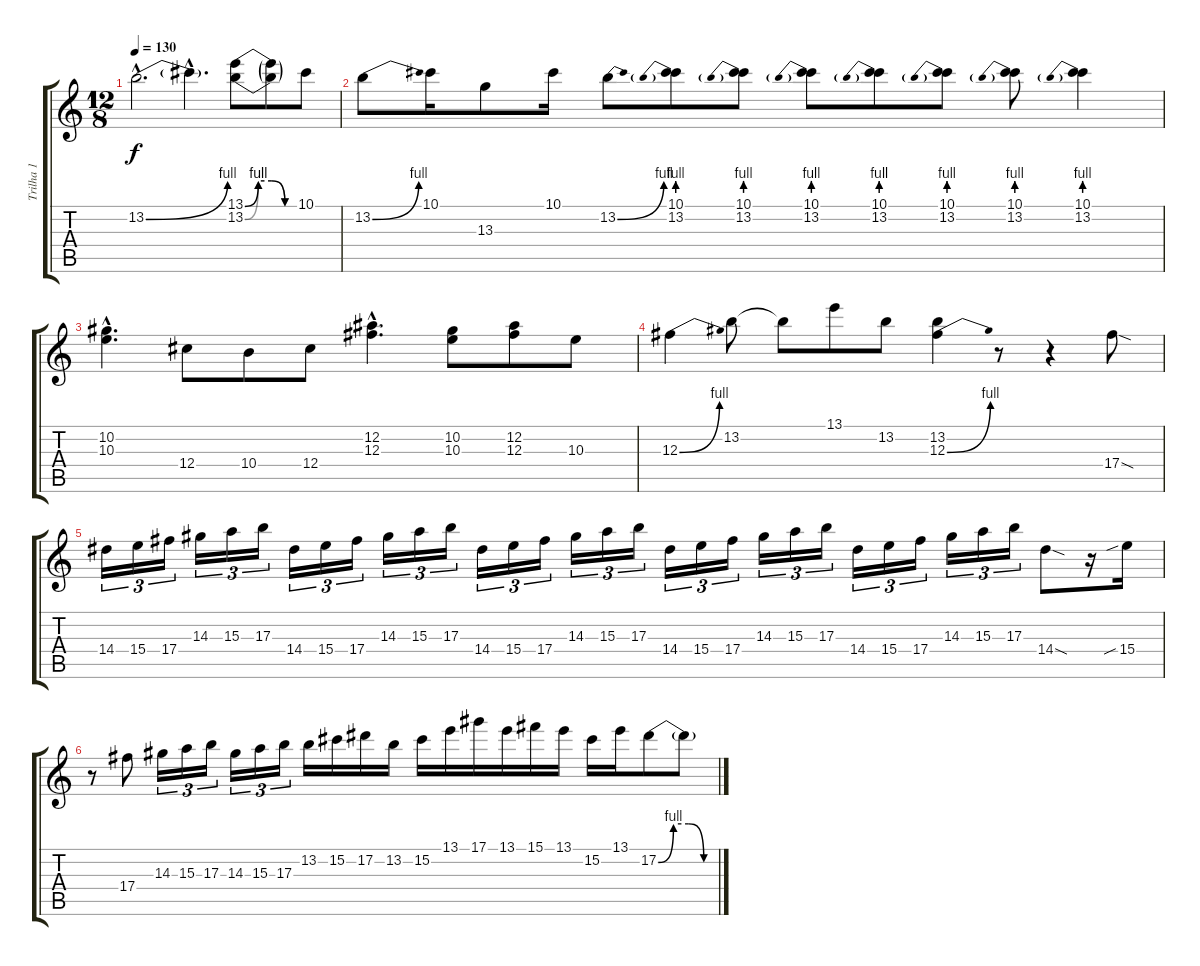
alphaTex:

\track ("Trilha 1" "Trilha 1") {instrument distortionguitar}
\staff {score tabs}
\tuning (Eb4 Bb3 Gb3 Db3 Ab2 Db2) {hide}
\ts (12 8)
\tempo 130
\clef g2
\ks c
13.2{be (bend 0 0 60 4) hac}.2{d dy f} 13.2{hac t}.4{d} (13.1{be (custom 0 0 15 4 30 4 45 0 60 0)} 13.2{be (custom 0 0 15 4 30 4 45 0 60 0)}).8 (13.1{t} 13.2{t}).8 10.1.8 |
13.2{be (bend 0 0 60 4)}.8 10.1.16 13.3.8 10.1.16 13.2{be (bend 0 0 60 4)}.8 (10.1 13.2{be (prebend 0 4 60 4)}).8 (10.1 13.2{be (prebend 0 4 60 4)}).8 (10.1 13.2{be (prebend 0 4 60 4)}).8 (10.1 13.2{be (prebend 0 4 60 4)}).8 (10.1 13.2{be (prebend 0 4 60 4)}).8 (10.1 13.2{be (prebend 0 4 60 4)}).8 (10.1 13.2{be (prebend 0 4 60 4)}).4 |
(10.2{hac} 10.3{hac}).4{d} 12.4.8 10.4.8 12.4.8 (12.2{hac} 12.3{hac}).4{d} (10.2 10.3).8 (12.2 12.3).8 10.3.8 |
12.3{be (bend 0 0 60 4)}.4 13.2.8 13.2{t}.8 13.1.8 13.2.8 (13.2 12.3{be (bend 0 0 60 4)}).4 r.8 r.4 17.4{sod}.8 |
14.4.16{tu (3 2)} 15.4.16{tu (3 2)} 17.4.16{tu (3 2)} 14.3.16{tu (3 2)} 15.3.16{tu (3 2)} 17.3.16{tu (3 2)} 14.4.16{tu (3 2)} 15.4.16{tu (3 2)} 17.4.16{tu (3 2)} 14.3.16{tu (3 2)} 15.3.16{tu (3 2)} 17.3.16{tu (3 2)} 14.4.16{tu (3 2)} 15.4.16{tu (3 2)} 17.4.16{tu (3 2)} 14.3.16{tu (3 2)} 15.3.16{tu (3 2)} 17.3.16{tu (3 2)} 14.4.16{tu (3 2)} 15.4.16{tu (3 2)} 17.4.16{tu (3 2)} 14.3.16{tu (3 2)} 15.3.16{tu (3 2)} 17.3.16{tu (3 2)} 14.4.16{tu (3 2)} 15.4.16{tu (3 2)} 17.4.16{tu (3 2)} 14.3.16{tu (3 2)} 15.3.16{tu (3 2)} 17.3.16{tu (3 2)} 14.4{sod}.8 r.16 15.4{sib}.16 |
r.8 17.4.8 14.3.16{tu (3 2)} 15.3.16{tu (3 2)} 17.3.16{tu (3 2)} 14.3.16{tu (3 2)} 15.3.16{tu (3 2)} 17.3.16{tu (3 2)} 13.2.16 15.2.16 17.2.16 13.2.16 15.2.16 13.1.16 17.1.16 13.1.16 15.1.16 13.1.16 15.2.16 13.1.16 17.2{be (custom 0 0 15 4 30 4 45 0 60 0)}.8 17.2{t}.8
